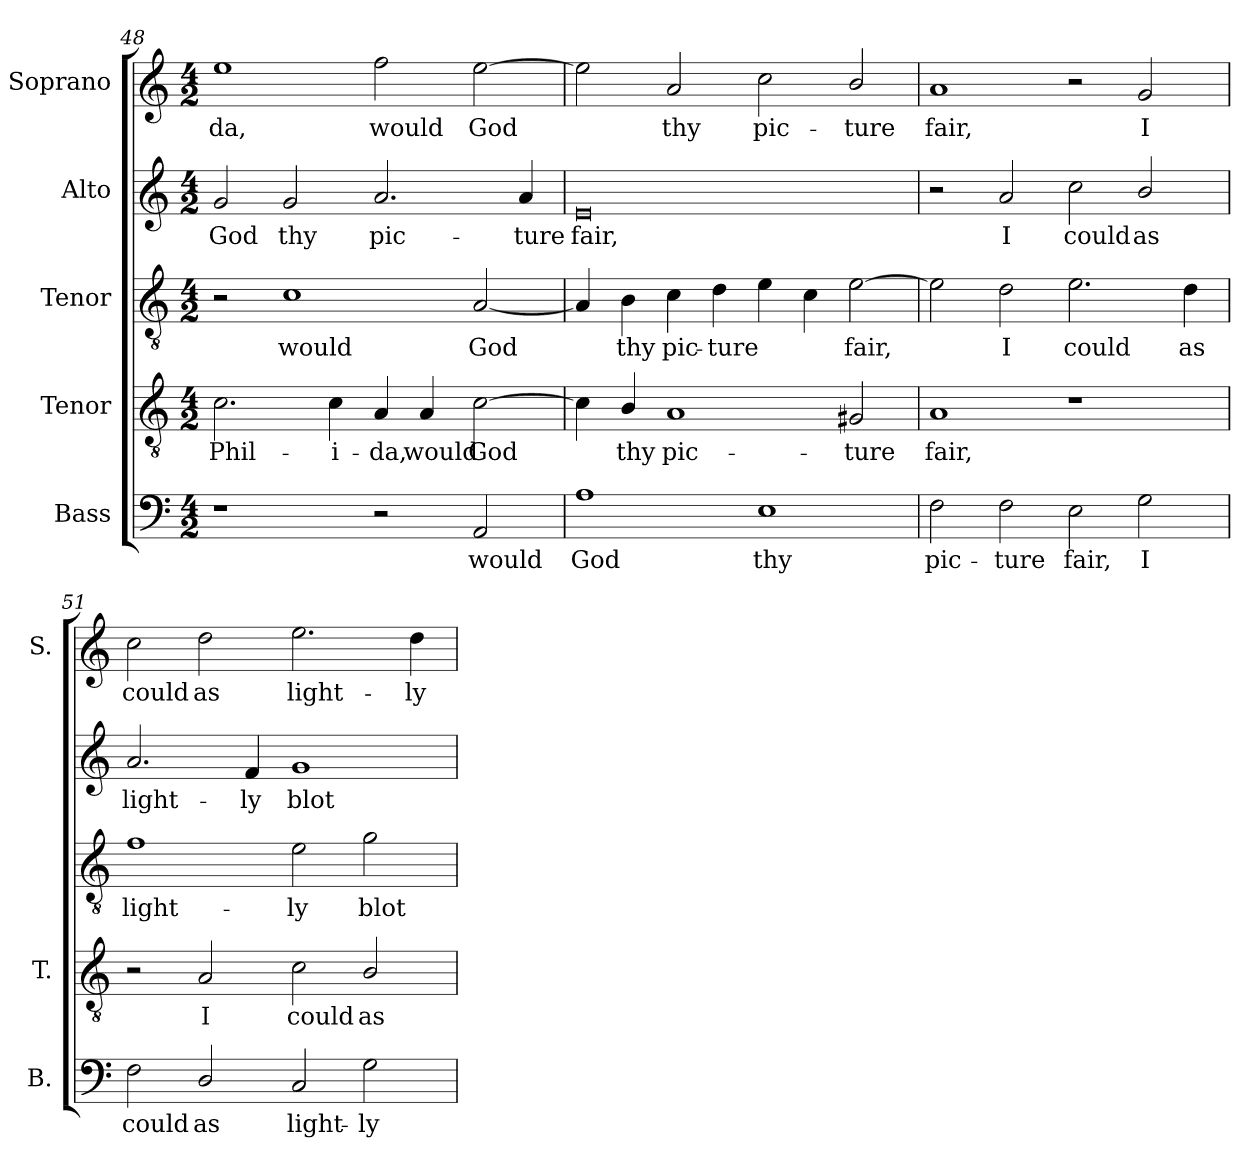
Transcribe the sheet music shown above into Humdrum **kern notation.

**kern	**text	**kern	**text	**kern	**text	**kern	**text	**kern	**text
*part5	*part5	*part4	*part4	*part3	*part3	*part2	*part2	*part1	*part1
*staff5	*staff5	*staff4	*staff4	*staff3	*staff3	*staff2	*staff2	*staff1	*staff1
*I"Bass	*	*I"Tenor	*	*I"Tenor	*	*I"Alto	*	*I"Soprano	*
*I'B.	*	*I'T.	*	*	*	*	*	*I'S.	*
*clefF4	*	*clefGv2	*	*clefGv2	*	*clefG2	*	*clefG2	*
*	*	*ITrd7c12	*	*ITrd7c12	*	*ITrd7c12	*	*	*
*k[]	*	*k[]	*	*k[]	*	*k[]	*	*k[]	*
*C:	*	*C:	*	*C:	*	*C:	*	*C:	*
*M4/2	*	*M4/2	*	*M4/2	*	*M4/2	*	*M4/2	*
=48	=48	=48	=48	=48	=48	=48	=48	=48	=48
!	!	!	!LO:LY:b:color=#000000	!	!	!	!	!	!
!	!	!	!	!	!	!	!LO:LY:b:color=#000000	!	!
!	!	!	!	!	!	!	!	!	!LO:LY:b:color=#000000
1r	.	2.Ci\	Phil-	2r	.	2Gi/	God	1eei	-da,
!	!	!	!	!	!LO:LY:b:color=#000000	!	!	!	!
!	!	!	!	!	!	!	!LO:LY:b:color=#000000	!	!
.	.	.	.	1Ci	would	2Gi/	thy	.	.
!	!	!	!LO:LY:b:color=#000000	!	!	!	!	!	!
.	.	4Ci\	-i-	.	.	.	.	.	.
!	!	!	!LO:LY:b:color=#000000	!	!	!	!	!	!
!	!	!	!	!	!	!	!LO:LY:b:color=#000000	!	!
!	!	!	!	!	!	!	!	!	!LO:LY:b:color=#000000
2r	.	4AAi/	-da,	.	.	2.Ai/	pic-	2ffi\	would
!	!	!	!LO:LY:b:color=#000000	!	!	!	!	!	!
.	.	4AAi/	would	.	.	.	.	.	.
!	!LO:LY:b:color=#000000	!	!	!	!	!	!	!	!
!	!	!	!LO:LY:b:color=#000000	!	!	!	!	!	!
!	!	!	!	!	!LO:LY:b:color=#000000	!	!	!	!
!	!	!	!	!	!	!	!	!	!LO:LY:b:color=#000000
2AAi/	would	[2Ci\	God	[2AAi/	God	.	.	[2eei\	God
!	!	!	!	!	!	!	!LO:LY:b:color=#000000	!	!
.	.	.	.	.	.	4Ai/	-ture	.	.
!!LO:PB:g=z
=49	=49	=49	=49	=49	=49	=49	=49	=49	=49
!	!LO:LY:b:color=#000000	!	!	!	!	!	!	!	!
!	!	!	!	!	!	!	!LO:LY:b:color=#000000	!	!
1Ai	God	4Ci\]	.	4AAi/]	.	0Ei	fair,	2eei\]	.
!	!	!	!LO:LY:b:color=#000000	!	!	!	!	!	!
!	!	!	!	!	!LO:LY:b:color=#000000	!	!	!	!
.	.	4BBi/	thy	4BBi\	thy	.	.	.	.
!	!	!	!LO:LY:b:color=#000000	!	!	!	!	!	!
!	!	!	!	!	!LO:LY:b:color=#000000	!	!	!	!
!	!	!	!	!	!	!	!	!	!LO:LY:b:color=#000000
.	.	1AAi	pic-	4Ci\	pic-	.	.	2ai/	thy
!	!	!	!	!	!LO:LY:b:color=#000000	!	!	!	!
.	.	.	.	4Di\	-ture	.	.	.	.
!	!LO:LY:b:color=#000000	!	!	!	!	!	!	!	!
!	!	!	!	!	!	!	!	!	!LO:LY:b:color=#000000
1Ei	thy	.	.	4Ei\	.	.	.	2cci\	pic-
.	.	.	.	4Ci\	.	.	.	.	.
!	!	!	!LO:LY:b:color=#000000	!	!	!	!	!	!
!	!	!	!	!	!LO:LY:b:color=#000000	!	!	!	!
!	!	!	!	!	!	!	!	!	!LO:LY:b:color=#000000
.	.	2GG#Xi/	-ture	[2Ei\	fair,	.	.	2bi/	-ture
=50	=50	=50	=50	=50	=50	=50	=50	=50	=50
!	!LO:LY:b:color=#000000	!	!	!	!	!	!	!	!
!	!	!	!LO:LY:b:color=#000000	!	!	!	!	!	!
!	!	!	!	!	!	!	!	!	!LO:LY:b:color=#000000
2Fi\	pic-	1AAi	fair,	2Ei\]	.	2r	.	1ai	fair,
!	!LO:LY:b:color=#000000	!	!	!	!	!	!	!	!
!	!	!	!	!	!LO:LY:b:color=#000000	!	!	!	!
!	!	!	!	!	!	!	!LO:LY:b:color=#000000	!	!
2Fi\	-ture	.	.	2Di\	I	2Ai/	I	.	.
!	!LO:LY:b:color=#000000	!	!	!	!	!	!	!	!
!	!	!	!	!	!LO:LY:b:color=#000000	!	!	!	!
!	!	!	!	!	!	!	!LO:LY:b:color=#000000	!	!
2Ei\	fair,	1r	.	2.Ei\	could	2ci\	could	2r	.
!	!LO:LY:b:color=#000000	!	!	!	!	!	!	!	!
!	!	!	!	!	!	!	!LO:LY:b:color=#000000	!	!
!	!	!	!	!	!	!	!	!	!LO:LY:b:color=#000000
2Gi\	I	.	.	.	.	2Bi/	as	2gi/	I
!	!	!	!	!	!LO:LY:b:color=#000000	!	!	!	!
.	.	.	.	4Di\	as	.	.	.	.
=51	=51	=51	=51	=51	=51	=51	=51	=51	=51
!	!LO:LY:b:color=#000000	!	!	!	!	!	!	!	!
!	!	!	!	!	!LO:LY:b:color=#000000	!	!	!	!
!	!	!	!	!	!	!	!LO:LY:b:color=#000000	!	!
!	!	!	!	!	!	!	!	!	!LO:LY:b:color=#000000
2Fi\	could	2r	.	1Fi	light-	2.Ai/	light-	2cci\	could
!	!LO:LY:b:color=#000000	!	!	!	!	!	!	!	!
!	!	!	!LO:LY:b:color=#000000	!	!	!	!	!	!
!	!	!	!	!	!	!	!	!	!LO:LY:b:color=#000000
2Di/	as	2AAi/	I	.	.	.	.	2ddi\	as
!	!	!	!	!	!	!	!LO:LY:b:color=#000000	!	!
.	.	.	.	.	.	4Fi/	-ly	.	.
!	!LO:LY:b:color=#000000	!	!	!	!	!	!	!	!
!	!	!	!LO:LY:b:color=#000000	!	!	!	!	!	!
!	!	!	!	!	!LO:LY:b:color=#000000	!	!	!	!
!	!	!	!	!	!	!	!LO:LY:b:color=#000000	!	!
!	!	!	!	!	!	!	!	!	!LO:LY:b:color=#000000
2Ci/	light-	2Ci\	could	2Ei\	-ly	1Gi	blot	2.eei\	light-
!	!LO:LY:b:color=#000000	!	!	!	!	!	!	!	!
!	!	!	!LO:LY:b:color=#000000	!	!	!	!	!	!
!	!	!	!	!	!LO:LY:b:color=#000000	!	!	!	!
2Gi\	-ly	2BBi/	as	2Gi\	blot	.	.	.	.
!	!	!	!	!	!	!	!	!	!LO:LY:b:color=#000000
.	.	.	.	.	.	.	.	4ddi\	-ly
=	=	=	=	=	=	=	=	=	=
*-	*-	*-	*-	*-	*-	*-	*-	*-	*-
